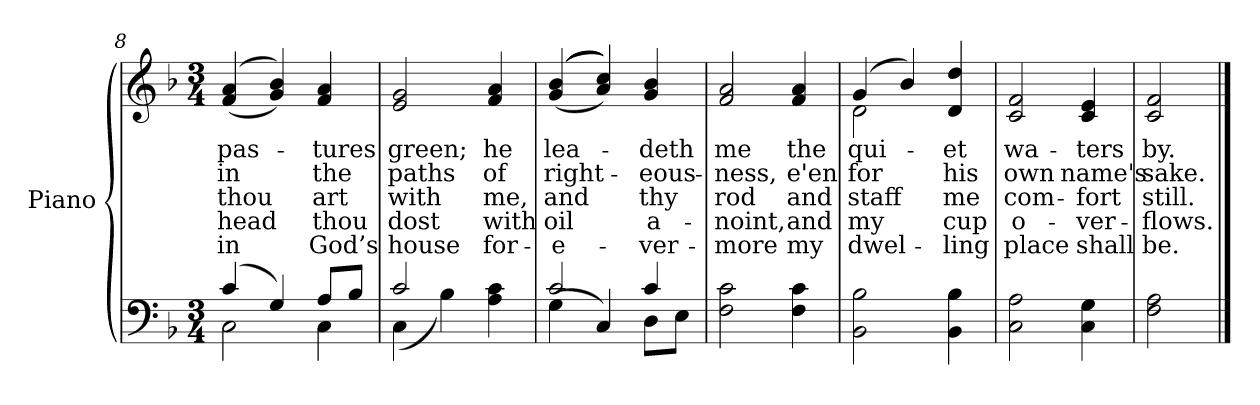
**kern	**kern	**text	**text	**text	**text	**text
*part2	*part1	*part1	*part1	*part1	*part1	*part1
*staff2	*staff1	*staff1	*staff1	*staff1	*staff1	*staff1
*I"Piano	*I"Piano	*	*	*	*	*
*I'Pno.	*I'Pno.	*	*	*	*	*
*clefF4	*clefG2	*	*	*	*	*
*k[b-]	*k[b-]	*	*	*	*	*
*F:	*F:	*	*	*	*	*
*M3/4	*M3/4	*	*	*	*	*
=8	=8	=8	=8	=8	=8	=8
*^	*	*	*	*	*	*
!	!	!	!LO:LY:b:color=#000000	!LO:LY:b:color=#000000	!LO:LY:b:color=#000000	!LO:LY:b:color=#000000	!LO:LY:b:color=#000000
(4ci/	2Ci\	((4fi/ 4ai	pas-	-in	thou	head	in
4Gi/)	.	4gi/ 4b-i))	.	.	.	.	.
!	!	!	!LO:LY:b:color=#000000	!LO:LY:b:color=#000000	!LO:LY:b:color=#000000	!LO:LY:b:color=#000000	!LO:LY:b:color=#000000
8Ai/L	4Ci\	4fi/ 4ai	-tures	the	art	thou	God’s
8B-i/J	.	.	.	.	.	.	.
=9	=9	=9	=9	=9	=9	=9	=9
!	!	!	!LO:LY:b:color=#000000	!LO:LY:b:color=#000000	!LO:LY:b:color=#000000	!LO:LY:b:color=#000000	!LO:LY:b:color=#000000
2ci/	(4Ci\	2ei/ 2gi	green;	paths	with	dost	house
.	4B-i\)	.	.	.	.	.	.
!	!	!	!LO:LY:b:color=#000000	!LO:LY:b:color=#000000	!LO:LY:b:color=#000000	!LO:LY:b:color=#000000	!LO:LY:b:color=#000000
4Ai\ 4ci	4ryy	4fi/ 4ai	he	of	me,	with	for-
!!LO:LB:g=z
=10	=10	=10	=10	=10	=10	=10	=10
!	!	!	!LO:LY:b:color=#000000	!LO:LY:b:color=#000000	!LO:LY:b:color=#000000	!LO:LY:b:color=#000000	!LO:LY:b:color=#000000
2ci/	(4Gi\	((((4gi/ 4b-i	lea-	right-	-and	oil	e-
.	4Ci/)	4ai/ 4cci))))	.	.	.	.	.
!	!	!	!LO:LY:b:color=#000000	!LO:LY:b:color=#000000	!LO:LY:b:color=#000000	!LO:LY:b:color=#000000	!LO:LY:b:color=#000000
4ci/	8Di\L	4gi/ 4b-i	-deth	-eous-	-thy	a-	-ver-
.	8Ei\J	.	.	.	.	.	.
*v	*v	*	*	*	*	*	*
=11	=11	=11	=11	=11	=11	=11
*^	*	*	*	*	*	*
!	!	!	!LO:LY:b:color=#000000	!LO:LY:b:color=#000000	!LO:LY:b:color=#000000	!LO:LY:b:color=#000000	!LO:LY:b:color=#000000
*v	*v	*	*	*	*	*	*
2Fi\ 2ci	2fi/ 2ai	me	-ness,	-rod	noint,	more
!	!	!LO:LY:b:color=#000000	!LO:LY:b:color=#000000	!LO:LY:b:color=#000000	!LO:LY:b:color=#000000	!LO:LY:b:color=#000000
4Fi\ 4ci	4fi/ 4ai	the	e'en	and	and	my
=12	=12	=12	=12	=12	=12	=12
!	!	!LO:LY:b:color=#000000	!LO:LY:b:color=#000000	!LO:LY:b:color=#000000	!LO:LY:b:color=#000000	!LO:LY:b:color=#000000
*	*^	*	*	*	*	*
2BB-i\ 2B-i	(4gi/	2di\	qui-	for	staff	my	dwel-
.	4b-i/)	.	.	.	.	.	.
!	!	!	!LO:LY:b:color=#000000	!LO:LY:b:color=#000000	!LO:LY:b:color=#000000	!LO:LY:b:color=#000000	!LO:LY:b:color=#000000
4BB-i\ 4B-i	4di/ 4ddi	4ryy	-et	his	-me	cup	ling
*	*v	*v	*	*	*	*	*
=13	=13	=13	=13	=13	=13	=13
*	*^	*	*	*	*	*
!	!	!	!LO:LY:b:color=#000000	!LO:LY:b:color=#000000	!LO:LY:b:color=#000000	!LO:LY:b:color=#000000	!LO:LY:b:color=#000000
*	*v	*v	*	*	*	*	*
2Ci\ 2Ai	2ci/ 2fi	wa-	own	com-	-o-	-place
!	!	!LO:LY:b:color=#000000	!LO:LY:b:color=#000000	!LO:LY:b:color=#000000	!LO:LY:b:color=#000000	!LO:LY:b:color=#000000
4Ci\ 4Gi	4ci/ 4ei	-ters	name's	fort	ver-	-shall
=14	=14	=14	=14	=14	=14	=14
!	!	!LO:LY:b:color=#000000	!LO:LY:b:color=#000000	!LO:LY:b:color=#000000	!LO:LY:b:color=#000000	!LO:LY:b:color=#000000
2Fi\ 2Ai	2ci/ 2fi	by.	sake.	still.	flows.	be.
==	==	==	==	==	==	==
*-	*-	*-	*-	*-	*-	*-
